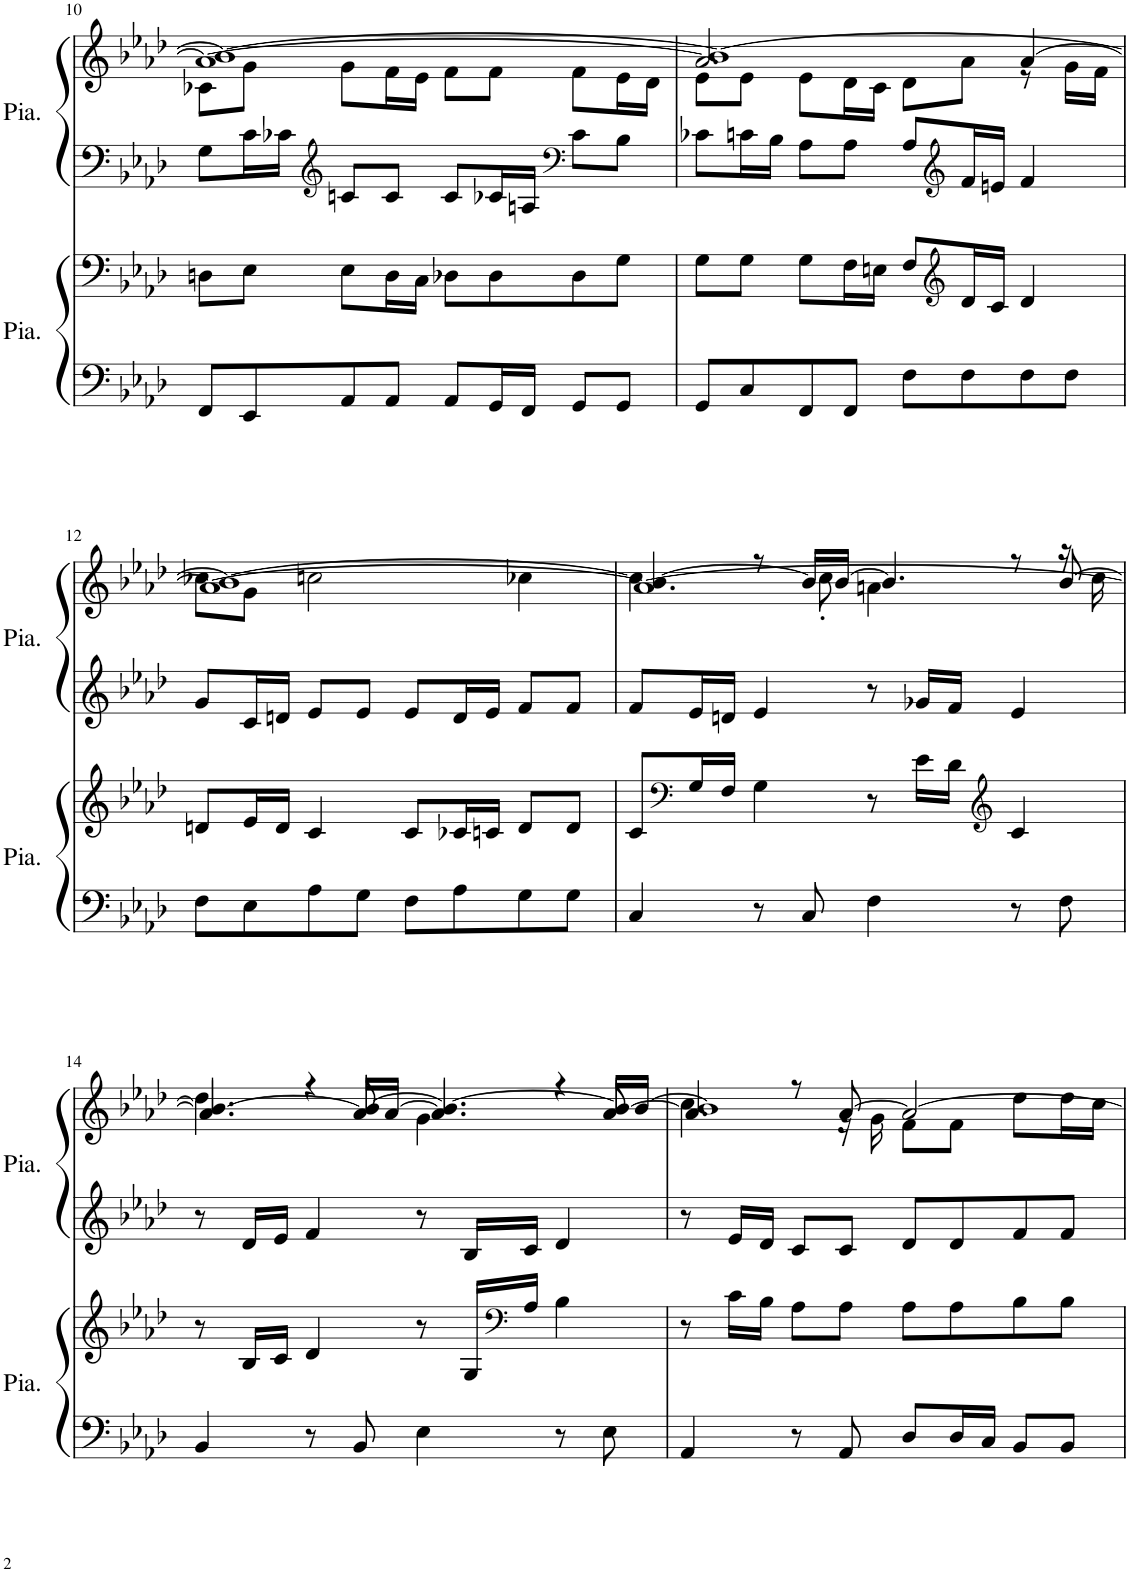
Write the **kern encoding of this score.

**kern	**kern	**kern	**kern
*part2	*part2	*part1	*part1
*staff4	*staff3	*staff2	*staff1
*I"Piano	*	*I"Piano	*
*I'Pia.	*	*I'Pia.	*
!!LO:PB:g=z
*clefF4	*clefF4	*clefF4	*clefG2
*k[b-e-a-d-]	*k[b-e-a-d-]	*k[b-e-a-d-]	*k[b-e-a-d-]
*M4/4	*M4/4	*M4/4	*M4/4
=10	=10	=10	=10
*	*	*	*^
*	*	*	*	*^
8FF/L	8Dn\L	8G\L	1b-_	8c-X\L	1a-_
8EE-/	8E-\J	16c\L	.	8g\J	.
.	.	16c-X\JJ	.	.	.
*	*	*clefG2	*	*	*
8AA-/	8E-\L	8cn/L	.	8g\L	.
8AA-/J	16D\L	8c/J	.	16f\L	.
.	16C\JJ	.	.	16e-\JJ	.
8AA-/L	8D-X\L	8c/L	.	8f\L	.
16GG/L	8D-\	16c-X/L	.	8f\J	.
16FF/JJ	.	16An/JJ	.	.	.
*	*	*clefF4	*	*	*
8GG/L	8D-\	8c-\L	.	8f\L	.
8GG/J	8G\J	8B-\J	.	16e-\L	.
.	.	.	.	16d-\JJ	.
=11	=11	=11	=11	=11	=11
8GG/L	8G\L	8c-X\L	1b-_	8e-\L	2.a-/]
8C/	8G\J	16cn\L	.	8e-\J	.
.	.	16B-\JJ	.	.	.
8FF/	8G\L	8A-\L	.	8e-\L	.
8FF/J	16F\L	8A-\J	.	16d-\L	.
.	16En\JJ	.	.	16c\JJ	.
8F\L	8F/L	8A-/L	.	8d-\L	.
*	*clefG2	*clefG2	*	*	*
8F\	16d-/L	16f/L	.	8a-\J	.
.	16c/JJ	16en/JJ	.	.	.
8F\	4d-/	4f/	.	8r	[4a-/
8F\J	.	.	.	16g\LL	.
.	.	.	.	16f\JJ	.
!!LO:LB:g=z	!!	!!
=12	=12	=12	=12	=12	=12
8F\L	8dn/L	8g/L	1b-_	8cc-X\L	1a-_
8E-\	16e-/L	16c/L	.	8g\J	.
.	16d/JJ	16dn/JJ	.	.	.
8A-\	4c/	8e-/L	.	2ccn\	.
8G\J	.	8e-/J	.	.	.
8F\L	8c/L	8e-/L	.	.	.
8A-\	16c-X/L	16d/L	.	.	.
.	16cn/JJ	16e-/JJ	.	.	.
8G\	8d/L	8f/L	.	4cc-X\	.
8G\J	8d/J	8f/J	.	.	.
=13	=13	=13	=13	=13	=13
4C/	8c/L	8f/L	4.b-/_	4cc\	1a-_
*	*clefF4	*	*	*	*
.	16G/L	16e-/L	.	.	.
.	16F/JJ	16dn/JJ	.	.	.
8r	4G\	4e-/	.	8r	.
8C/	.	.	16b-/LL]	8cc'\	.
.	.	.	[16b-/JJ	.	.
4F\	8r	8r	4.b-/]	4an\	.
.	16e-\LL	16g-X/LL	.	.	.
.	16d-\JJ	16f/JJ	.	.	.
*	*clefG2	*	*	*	*
8r	4c/	4e-/	.	8r	.
8F\	.	.	[8b-/	16r	.
.	.	.	.	16cc\	.
!!LO:LB:g=z	!!	!!
=14	=14	=14	=14	=14	=14
4BB-/	8r	8r	4.b-/]	4dd-\	4.a-/_
.	16B-/LL	16d-/LL	.	.	.
.	16c/JJ	16e-/JJ	.	.	.
8r	4d-/	4f/	.	4r	.
8BB-/	.	.	[8b-/	.	16a-/LL]
.	.	.	.	.	[16a-/JJ
4E-\	8r	8r	4.b-/_	4g\	4.a-/]
.	16G/LL	16B-/LL	.	.	.
*	*clefF4	*	*	*	*
.	16A-/JJ	16c/JJ	.	.	.
8r	4B-\	4d-/	.	4r	.
8E-\	.	.	16b-/LL]	.	[8a-/
.	.	.	[16b-/JJ	.	.
=15	=15	=15	=15	=15	=15
4AA-/	8r	8r	1b-]	4cc\	4.a-/]
.	16c\LL	16e-/LL	.	.	.
.	16B-\JJ	16d-/JJ	.	.	.
8r	8A-\L	8c/L	.	8r	.
8AA-/	8A-\J	8c/J	.	16r	[8a-/
.	.	.	.	16g\	.
8D-/L	8A-\L	8d-/L	.	8f\L	2a-/_
16D-/L	8A-\	8d-/	.	8f\J	.
16C/JJ	.	.	.	.	.
8BB-/L	8B-\	8f/	.	8dd-\L	.
8BB-/J	8B-\J	8f/J	.	16dd-\L	.
.	.	.	.	16cc\JJ	.
*	*	*	*v	*v	*v
=	=	=	=
*-	*-	*-	*-
